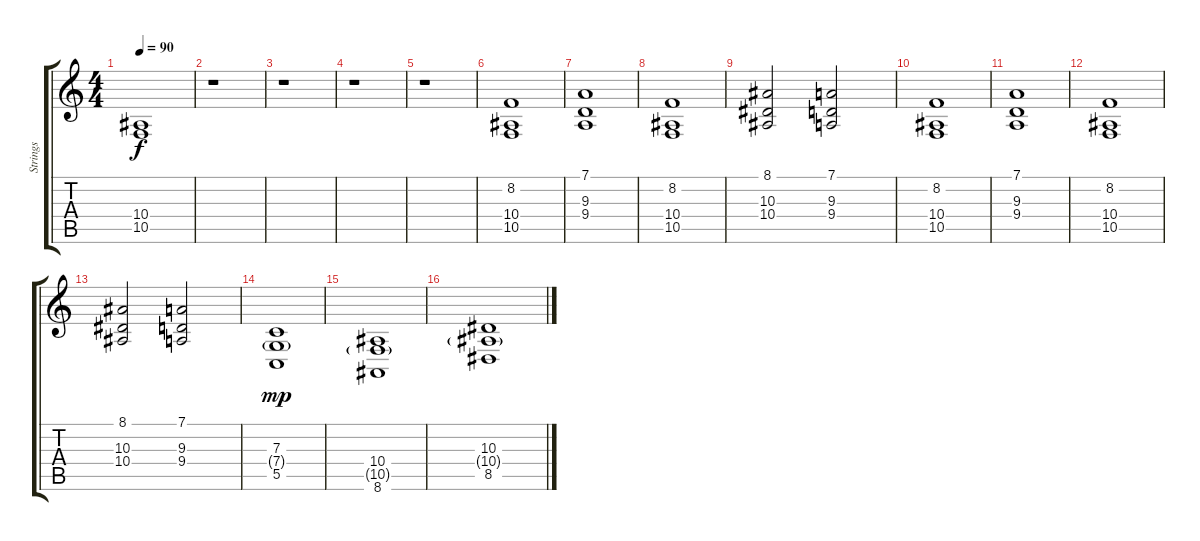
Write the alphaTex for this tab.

\track ("Strings" "Strings") {instrument stringensemble1}
\staff {score tabs}
\tuning (D4 A3 F3 C3 G2 D2) {hide}
\ts (4 4)
\tempo 90
\clef g2
\ks c
(10.4 10.5).1{dy f} |
r.1 |
r.1 |
r.1 |
r.1 |
(8.2 10.4 10.5).1 |
(7.1 9.3 9.4).1 |
(8.2 10.4 10.5).1 |
(8.1 10.3 10.4).2 (7.1 9.3 9.4).2 |
(8.2 10.4 10.5).1 |
(7.1 9.3 9.4).1 |
(8.2 10.4 10.5).1 |
(8.1 10.3 10.4).2 (7.1 9.3 9.4).2 |
(7.3 7.4{g} 5.5).1{dy mp} |
(10.4 10.5{g} 8.6).1 |
(10.3 10.4{g} 8.5).1
